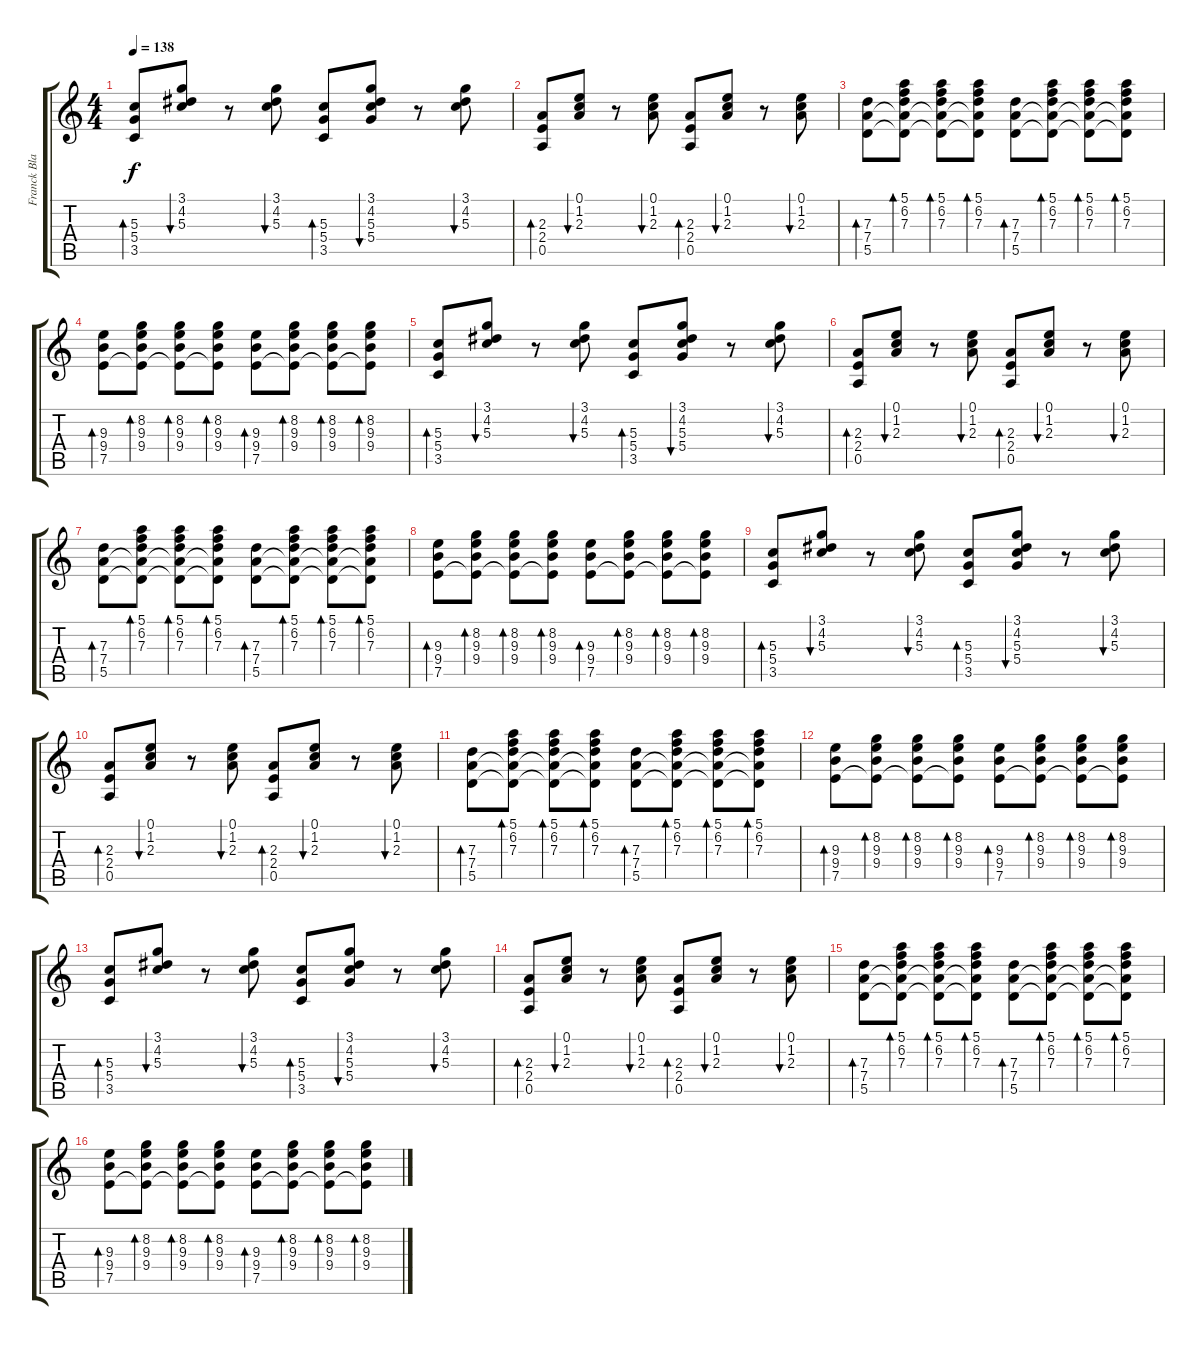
\track ("Franck Black" "Franck Bla") {instrument acousticguitarsteel}
\staff {score tabs}
\tuning (E4 B3 G3 D3 A2 E2) {hide}
\ts (4 4)
\section ("" "")
\tempo 138
\clef g2
\ks c
(5.3 5.4 3.5).8{bd 120 dy f} (3.1 4.2 5.3).8{bu 120} r.8 (3.1 4.2 5.3).8{bu 120} (5.3 5.4 3.5).8{bd 120} (3.1 4.2 5.3 5.4).8{bu 120} r.8 (3.1 4.2 5.3).8{bu 120} |
(2.3 2.4 0.5).8{bd 120} (0.1 1.2 2.3).8{bu 120} r.8 (0.1 1.2 2.3).8{bu 120} (2.3 2.4 0.5).8{bd 120} (0.1 1.2 2.3).8{bu 120} r.8 (0.1 1.2 2.3).8{bu 120} |
(7.3 7.4 5.5).8{bd 120} (5.1 6.2 7.3 7.4{t} 5.5{t}).8{bd 120} (5.1 6.2 7.3 7.4{t} 5.5{t}).8{bd 120} (5.1 6.2 7.3 7.4{t} 5.5{t}).8{bd 120} (7.3 7.4 5.5).8{bd 120} (5.1 6.2 7.3 7.4{t} 5.5{t}).8{bd 120} (5.1 6.2 7.3 7.4{t} 5.5{t}).8{bd 120} (5.1 6.2 7.3 7.4{t} 5.5{t}).8{bd 120} |
(9.3 9.4 7.5).8{bd 120} (8.2 9.3 9.4 7.5{t}).8{bd 120} (8.2 9.3 9.4 7.5{t}).8{bd 120} (8.2 9.3 9.4 7.5{t}).8{bd 120} (9.3 9.4 7.5).8{bd 120} (8.2 9.3 9.4 7.5{t}).8{bd 120} (8.2 9.3 9.4 7.5{t}).8{bd 120} (8.2 9.3 9.4 7.5{t}).8{bd 120} |
(5.3 5.4 3.5).8{bd 120} (3.1 4.2 5.3).8{bu 120} r.8 (3.1 4.2 5.3).8{bu 120} (5.3 5.4 3.5).8{bd 120} (3.1 4.2 5.3 5.4).8{bu 120} r.8 (3.1 4.2 5.3).8{bu 120} |
(2.3 2.4 0.5).8{bd 120} (0.1 1.2 2.3).8{bu 120} r.8 (0.1 1.2 2.3).8{bu 120} (2.3 2.4 0.5).8{bd 120} (0.1 1.2 2.3).8{bu 120} r.8 (0.1 1.2 2.3).8{bu 120} |
(7.3 7.4 5.5).8{bd 120} (5.1 6.2 7.3 7.4{t} 5.5{t}).8{bd 120} (5.1 6.2 7.3 7.4{t} 5.5{t}).8{bd 120} (5.1 6.2 7.3 7.4{t} 5.5{t}).8{bd 120} (7.3 7.4 5.5).8{bd 120} (5.1 6.2 7.3 7.4{t} 5.5{t}).8{bd 120} (5.1 6.2 7.3 7.4{t} 5.5{t}).8{bd 120} (5.1 6.2 7.3 7.4{t} 5.5{t}).8{bd 120} |
(9.3 9.4 7.5).8{bd 120} (8.2 9.3 9.4 7.5{t}).8{bd 120} (8.2 9.3 9.4 7.5{t}).8{bd 120} (8.2 9.3 9.4 7.5{t}).8{bd 120} (9.3 9.4 7.5).8{bd 120} (8.2 9.3 9.4 7.5{t}).8{bd 120} (8.2 9.3 9.4 7.5{t}).8{bd 120} (8.2 9.3 9.4 7.5{t}).8{bd 120} |
(5.3 5.4 3.5).8{bd 120} (3.1 4.2 5.3).8{bu 120} r.8 (3.1 4.2 5.3).8{bu 120} (5.3 5.4 3.5).8{bd 120} (3.1 4.2 5.3 5.4).8{bu 120} r.8 (3.1 4.2 5.3).8{bu 120} |
(2.3 2.4 0.5).8{bd 120} (0.1 1.2 2.3).8{bu 120} r.8 (0.1 1.2 2.3).8{bu 120} (2.3 2.4 0.5).8{bd 120} (0.1 1.2 2.3).8{bu 120} r.8 (0.1 1.2 2.3).8{bu 120} |
(7.3 7.4 5.5).8{bd 120} (5.1 6.2 7.3 7.4{t} 5.5{t}).8{bd 120} (5.1 6.2 7.3 7.4{t} 5.5{t}).8{bd 120} (5.1 6.2 7.3 7.4{t} 5.5{t}).8{bd 120} (7.3 7.4 5.5).8{bd 120} (5.1 6.2 7.3 7.4{t} 5.5{t}).8{bd 120} (5.1 6.2 7.3 7.4{t} 5.5{t}).8{bd 120} (5.1 6.2 7.3 7.4{t} 5.5{t}).8{bd 120} |
(9.3 9.4 7.5).8{bd 120} (8.2 9.3 9.4 7.5{t}).8{bd 120} (8.2 9.3 9.4 7.5{t}).8{bd 120} (8.2 9.3 9.4 7.5{t}).8{bd 120} (9.3 9.4 7.5).8{bd 120} (8.2 9.3 9.4 7.5{t}).8{bd 120} (8.2 9.3 9.4 7.5{t}).8{bd 120} (8.2 9.3 9.4 7.5{t}).8{bd 120} |
(5.3 5.4 3.5).8{bd 120} (3.1 4.2 5.3).8{bu 120} r.8 (3.1 4.2 5.3).8{bu 120} (5.3 5.4 3.5).8{bd 120} (3.1 4.2 5.3 5.4).8{bu 120} r.8 (3.1 4.2 5.3).8{bu 120} |
(2.3 2.4 0.5).8{bd 120} (0.1 1.2 2.3).8{bu 120} r.8 (0.1 1.2 2.3).8{bu 120} (2.3 2.4 0.5).8{bd 120} (0.1 1.2 2.3).8{bu 120} r.8 (0.1 1.2 2.3).8{bu 120} |
(7.3 7.4 5.5).8{bd 120} (5.1 6.2 7.3 7.4{t} 5.5{t}).8{bd 120} (5.1 6.2 7.3 7.4{t} 5.5{t}).8{bd 120} (5.1 6.2 7.3 7.4{t} 5.5{t}).8{bd 120} (7.3 7.4 5.5).8{bd 120} (5.1 6.2 7.3 7.4{t} 5.5{t}).8{bd 120} (5.1 6.2 7.3 7.4{t} 5.5{t}).8{bd 120} (5.1 6.2 7.3 7.4{t} 5.5{t}).8{bd 120} |
(9.3 9.4 7.5).8{bd 120} (8.2 9.3 9.4 7.5{t}).8{bd 120} (8.2 9.3 9.4 7.5{t}).8{bd 120} (8.2 9.3 9.4 7.5{t}).8{bd 120} (9.3 9.4 7.5).8{bd 120} (8.2 9.3 9.4 7.5{t}).8{bd 120} (8.2 9.3 9.4 7.5{t}).8{bd 120} (8.2 9.3 9.4 7.5{t}).8{bd 120}
